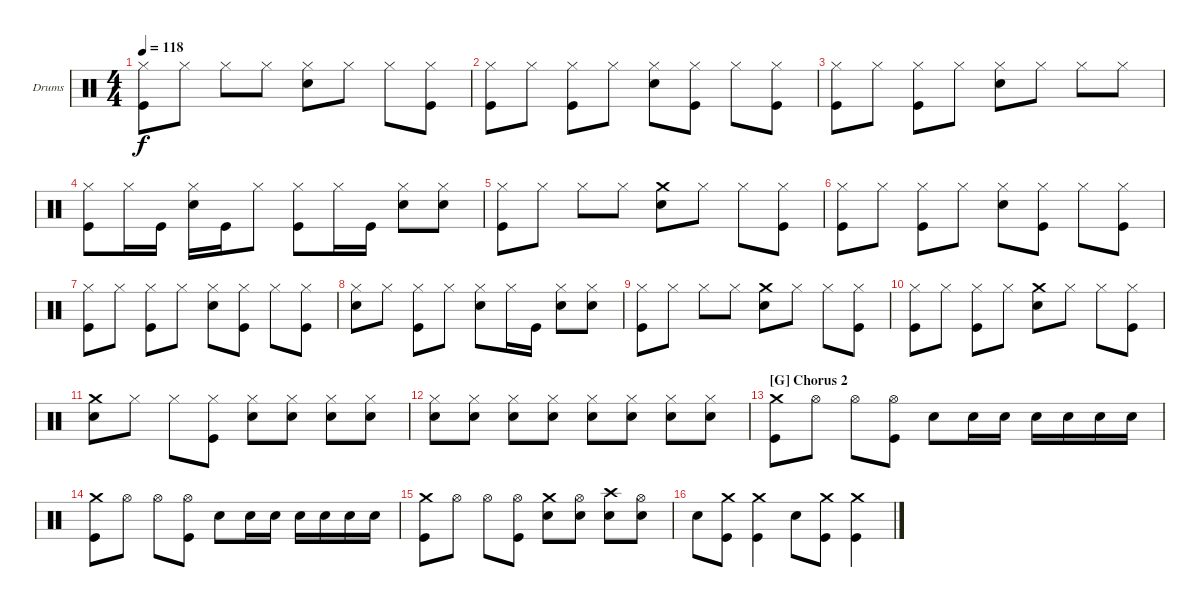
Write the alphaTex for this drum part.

\bracketExtendMode groupsimilarinstruments
\firstSystemTrackNameOrientation horizontal
\otherSystemsTrackNameOrientation horizontal
\track ("Drums (Lars Ulrich)" "Drums") {instrument percussion}
\staff {score}
\articulation defaults
\ts (4 4)
\tempo 118
\clef neutral
\ks c
("Hi-Hat (closed)" "Kick (hit)").8{dy f} "Hi-Hat (closed)".8 "Hi-Hat (closed)".8 "Hi-Hat (closed)".8 ("Hi-Hat (closed)" "Snare (hit) 2").8 "Hi-Hat (closed)".8 "Hi-Hat (closed)".8 ("Hi-Hat (closed)" "Kick (hit)").8 |
("Hi-Hat (closed)" "Kick (hit)").8 "Hi-Hat (closed)".8 ("Hi-Hat (closed)" "Kick (hit)").8 "Hi-Hat (closed)".8 ("Hi-Hat (closed)" "Snare (hit) 2").8 ("Hi-Hat (closed)" "Kick (hit)").8 "Hi-Hat (closed)".8 ("Hi-Hat (closed)" "Kick (hit)").8 |
("Hi-Hat (closed)" "Kick (hit)").8 "Hi-Hat (closed)".8 ("Hi-Hat (closed)" "Kick (hit)").8 "Hi-Hat (closed)".8 ("Hi-Hat (closed)" "Snare (hit) 2").8 "Hi-Hat (closed)".8 "Hi-Hat (closed)".8 "Hi-Hat (closed)".8 |
("Hi-Hat (closed)" "Kick (hit)").8 "Hi-Hat (closed)".16 "Kick (hit)".16 ("Hi-Hat (closed)" "Snare (hit) 2").16 "Kick (hit)".16 "Hi-Hat (closed)".8 ("Hi-Hat (closed)" "Kick (hit)").8 "Hi-Hat (closed)".16 "Kick (hit)".16 ("Hi-Hat (closed)" "Snare (hit) 2").8 ("Hi-Hat (closed)" "Snare (hit) 2").8 |
("Hi-Hat (closed)" "Kick (hit)").8 "Hi-Hat (closed)".8 "Hi-Hat (closed)".8 "Hi-Hat (closed)".8 ("Crash medium (hit)" "Snare (hit) 2").8 "Hi-Hat (closed)".8 "Hi-Hat (closed)".8 ("Hi-Hat (closed)" "Kick (hit)").8 |
("Hi-Hat (closed)" "Kick (hit)").8 "Hi-Hat (closed)".8 ("Hi-Hat (closed)" "Kick (hit)").8 "Hi-Hat (closed)".8 ("Hi-Hat (closed)" "Snare (hit) 2").8 ("Hi-Hat (closed)" "Kick (hit)").8 "Hi-Hat (closed)".8 ("Hi-Hat (closed)" "Kick (hit)").8 |
("Hi-Hat (closed)" "Kick (hit)").8 "Hi-Hat (closed)".8 ("Hi-Hat (closed)" "Kick (hit)").8 "Hi-Hat (closed)".8 ("Hi-Hat (closed)" "Snare (hit) 2").8 ("Hi-Hat (closed)" "Kick (hit)").8 "Hi-Hat (closed)".8 ("Hi-Hat (closed)" "Kick (hit)").8 |
("Hi-Hat (closed)" "Snare (hit) 2").8 "Hi-Hat (closed)".8 ("Hi-Hat (closed)" "Kick (hit)").8 "Hi-Hat (closed)".8 ("Hi-Hat (closed)" "Snare (hit) 2").8 "Hi-Hat (closed)".16 "Kick (hit)".16 ("Hi-Hat (closed)" "Snare (hit) 2").8 ("Hi-Hat (closed)" "Snare (hit) 2").8 |
("Hi-Hat (closed)" "Kick (hit)").8 "Hi-Hat (closed)".8 "Hi-Hat (closed)".8 "Hi-Hat (closed)".8 ("Crash medium (hit)" "Snare (hit) 2").8 "Hi-Hat (closed)".8 "Hi-Hat (closed)".8 ("Hi-Hat (closed)" "Kick (hit)").8 |
("Hi-Hat (closed)" "Kick (hit)").8 "Hi-Hat (closed)".8 ("Hi-Hat (closed)" "Kick (hit)").8 "Hi-Hat (closed)".8 ("Crash medium (hit)" "Snare (hit) 2").8 "Hi-Hat (closed)".8 "Hi-Hat (closed)".8 ("Hi-Hat (closed)" "Kick (hit)").8 |
("Crash medium (hit)" "Snare (hit) 2").8 "Hi-Hat (closed)".8 "Hi-Hat (closed)".8 ("Hi-Hat (closed)" "Kick (hit)").8 ("Hi-Hat (closed)" "Snare (hit) 2").8 ("Hi-Hat (closed)" "Snare (hit) 2").8 ("Hi-Hat (closed)" "Snare (hit) 2").8 ("Hi-Hat (closed)" "Snare (hit) 2").8 |
("Hi-Hat (closed)" "Snare (hit) 2").8 ("Hi-Hat (closed)" "Snare (hit) 2").8 ("Hi-Hat (closed)" "Snare (hit) 2").8 ("Hi-Hat (closed)" "Snare (hit) 2").8 ("Hi-Hat (closed)" "Snare (hit) 2").8 ("Hi-Hat (closed)" "Snare (hit) 2").8 ("Hi-Hat (closed)" "Snare (hit) 2").8 ("Hi-Hat (closed)" "Snare (hit) 2").8 |
\section ("G" "Chorus 2")
("Kick (hit)" "Crash medium (hit)").8 "Hi-Hat (open)".8 "Hi-Hat (open)".8 ("Hi-Hat (open)" "Kick (hit)").8 "Snare (hit) 2".8 "Snare (hit) 2".16 "Snare (hit) 2".16 "Snare (hit) 2".16 "Snare (hit) 2".16 "Snare (hit) 2".16 "Snare (hit) 2".16 |
("Kick (hit)" "Crash medium (hit)").8 "Hi-Hat (open)".8 "Hi-Hat (open)".8 ("Hi-Hat (open)" "Kick (hit)").8 "Snare (hit) 2".8 "Snare (hit) 2".16 "Snare (hit) 2".16 "Snare (hit) 2".16 "Snare (hit) 2".16 "Snare (hit) 2".16 "Snare (hit) 2".16 |
("Kick (hit)" "Crash medium (hit)").8 "Hi-Hat (open)".8 "Hi-Hat (open)".8 ("Hi-Hat (open)" "Kick (hit)").8 ("Snare (hit) 2" "Crash medium (hit)").8 ("Snare (hit) 2" "Hi-Hat (open)").8 ("Crash high (hit)" "Snare (hit) 2").8 ("Snare (hit) 2" "Hi-Hat (open)").8 |
"Snare (hit) 2".8 ("Kick (hit)" "Crash medium (hit)").8 ("Crash medium (hit)" "Kick (hit)").4 "Snare (hit) 2".8 ("Kick (hit)" "Crash medium (hit)").8 ("Crash medium (hit)" "Kick (hit)").4
